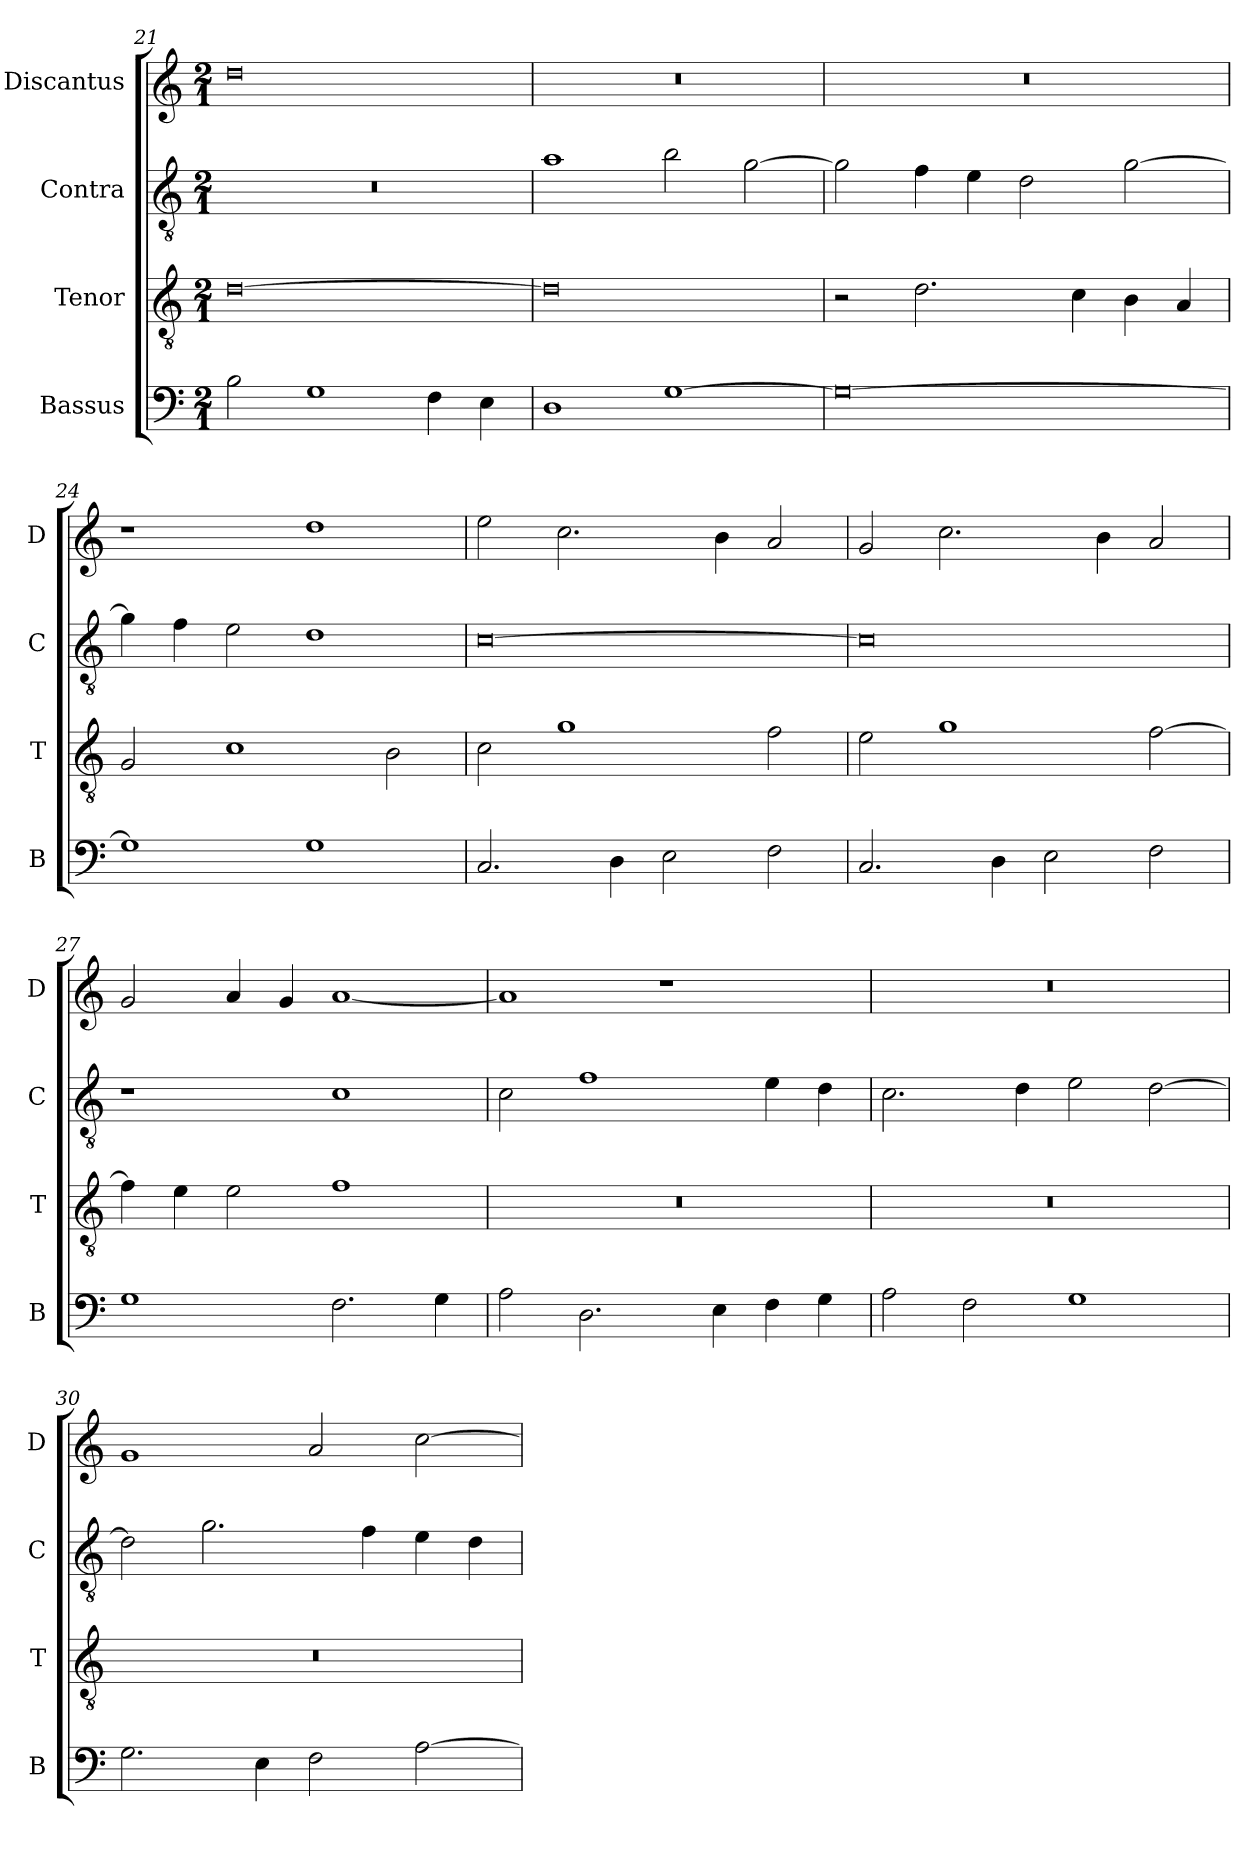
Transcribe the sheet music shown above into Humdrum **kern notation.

**kern	**kern	**kern	**kern
*part4	*part3	*part2	*part1
*staff4	*staff3	*staff2	*staff1
*I"Bassus	*I"Tenor	*I"Contra	*I"Discantus
*I'B	*I'T	*I'C	*I'D
*clefF4	*clefGv2	*clefGv2	*clefG2
*k[]	*k[]	*k[]	*k[]
*M2/1	*M2/1	*M2/1	*M2/1
=21	=21	=21	=21
2B\	[0d	0r	0dd
1G	.	.	.
4F\	.	.	.
4E\	.	.	.
=22	=22	=22	=22
1D	0d]	1a	0r
[1G	.	2b\	.
.	.	[2g\	.
=23	=23	=23	=23
0G_	2r	2g\]	0r
.	2.d\	4f\	.
.	.	4e\	.
.	.	2d\	.
.	4c\	.	.
.	4B\	[2g\	.
.	4A/	.	.
=24	=24	=24	=24
1G]	2G/	4g\]	1r
.	.	4f\	.
.	1c	2e\	.
1G	.	1d	1dd
.	2B\	.	.
=25	=25	=25	=25
2.C/	2c\	[0c	2ee\
.	1g	.	2.cc\
4D\	.	.	.
2E\	.	.	.
.	.	.	4b\
2F\	2f\	.	2a/
=26	=26	=26	=26
2.C/	2e\	0c]	2g/
.	1g	.	2.cc\
4D\	.	.	.
2E\	.	.	.
.	.	.	4b\
2F\	[2f\	.	2a/
=27	=27	=27	=27
1G	4f\]	1r	2g/
.	4e\	.	.
.	2e\	.	4a/
.	.	.	4g/
2.F\	1f	1c	[1a
4G\	.	.	.
=28	=28	=28	=28
2A\	0r	2c\	1a]
2.D\	.	1f	.
.	.	.	1r
4E\	.	.	.
4F\	.	4e\	.
4G\	.	4d\	.
=29	=29	=29	=29
2A\	0r	2.c\	0r
2F\	.	.	.
.	.	4d\	.
1G	.	2e\	.
.	.	[2d\	.
=30	=30	=30	=30
2.G\	0r	2d\]	1g
.	.	2.g\	.
4E\	.	.	.
2F\	.	.	2a/
.	.	4f\	.
[2A\	.	4e\	[2cc\
.	.	4d\	.
=	=	=	=
*-	*-	*-	*-
